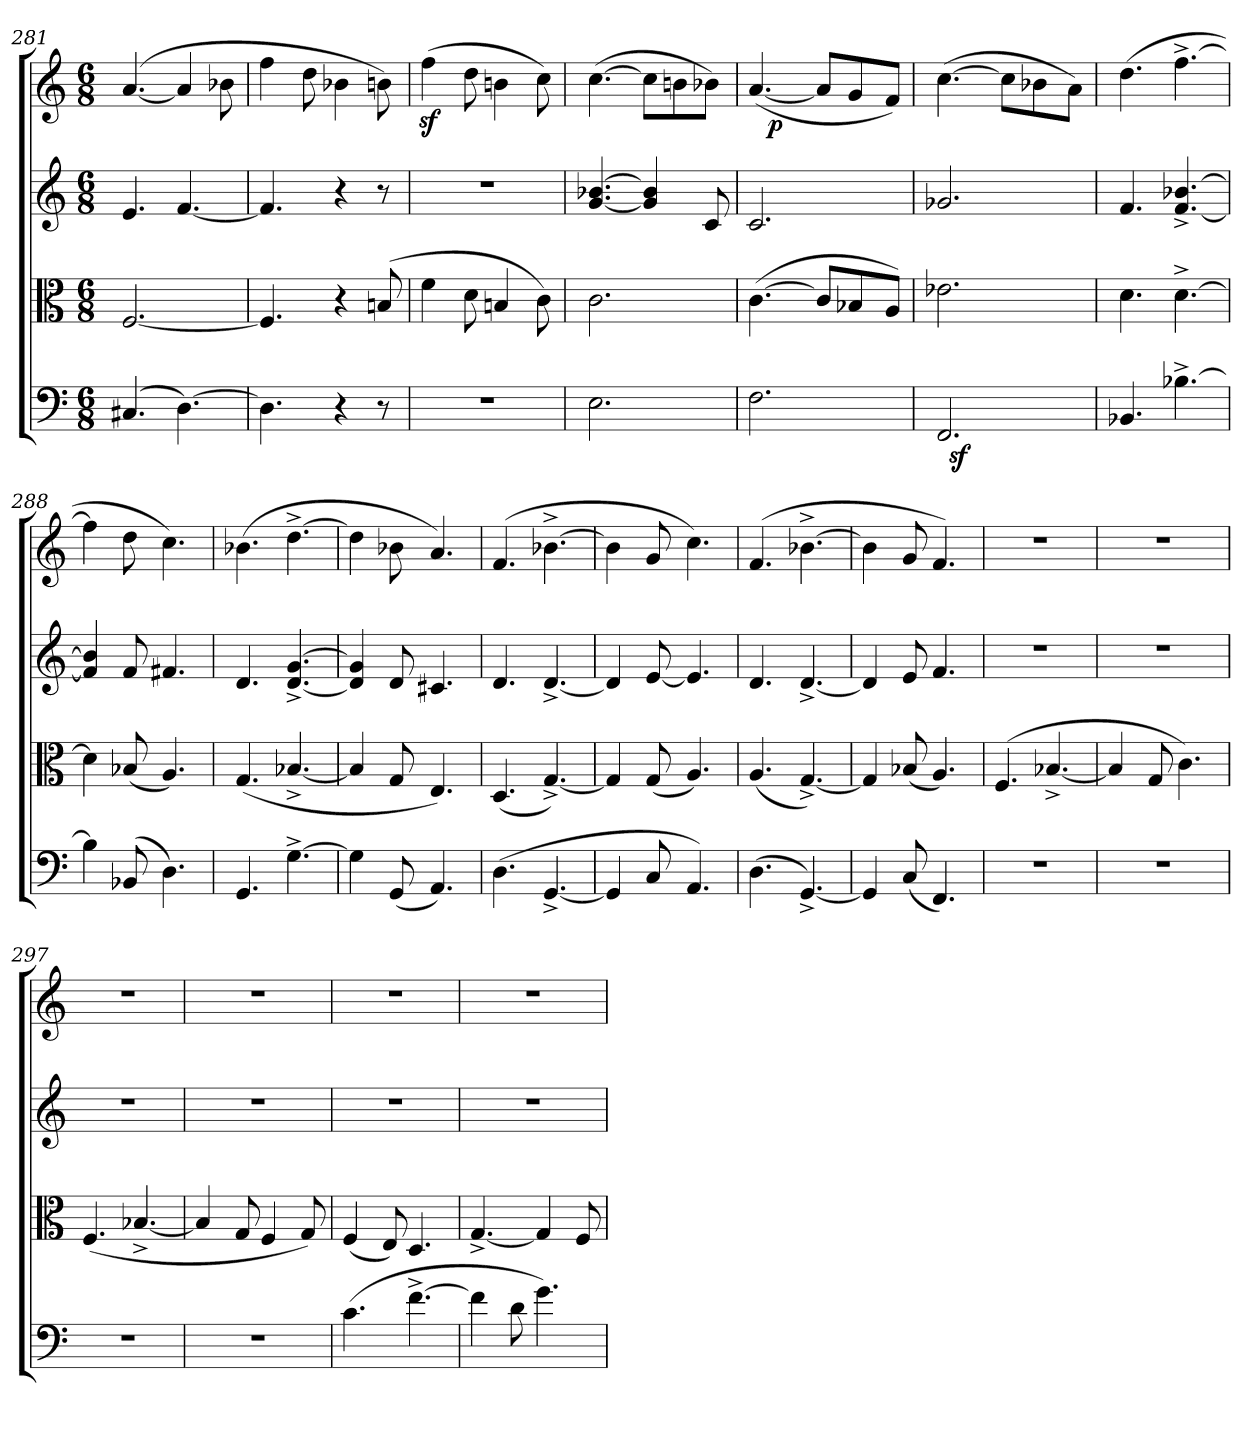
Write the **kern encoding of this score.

**kern	**dynam	**kern	**kern	**kern	**dynam
*part4	*part4	*part3	*part2	*part1	*part1
*staff4	*staff4	*staff3	*staff2	*staff1	*staff1
*clefF4	*	*clefC3	*clefG2	*clefG2	*
*M6/8	*	*M6/8	*M6/8	*M6/8	*
=281	=281	=281	=281	=281	=281
(<4.C#/	.	[2.F/	4.e/	(<[4.a/	.
[4.D\)	.	.	[4.f/	4a/]	.
.	.	.	.	8b-\	.
=282	=282	=282	=282	=282	=282
4.D\]	.	4.F/]	4.f/]	4ff\	.
.	.	.	.	8dd\	.
4r	.	4r	4r	4b-\	.
8r	.	(<8Bn/	8r	8bn\)	.
=283	=283	=283	=283	=283	=283
2.r	.	4f\	2.r	(>4ffz<\	.
.	.	8d\	.	8dd\	.
.	.	4Bn/	.	4bn\	.
.	.	8c\)	.	8cc\)	.
=284	=284	=284	=284	=284	=284
2.E\	.	2.c\	[4.g/ [4.b-/	(>[4.cc\	.
.	.	.	4g]/ 4b-]/	8cc\L]	.
.	.	.	.	8bn\	.
.	.	.	8c/	8b-\J)	.
=285	=285	=285	=285	=285	=285
*	*	*	*	*^	*
2.F\	.	(>[4.c\	2.c/	(<[4.a/	16ryy	.
!	!	!	!	!	!	!LO:DY:b
.	.	.	.	.	2ryy	p
.	.	8c/L]	.	8a/L]	.	.
.	.	8B-/	.	8g/	.	.
.	.	.	.	.	8.ryy	.
.	.	8A/J)	.	8f/J)	.	.
=286	=286	=286	=286	=286	=286	=286
*^	*	*	*	*	*	*
!	!	!	!	!	!LO:TX:b:t=cresc.	!	!
*	*	*	*	*	*v	*v	*
2.FF/	32ryy	.	2.e-\	2.g-/	(>[4.cc\	.
!	!	!LO:DY:b	!	!	!	!
.	2ryy	sf	.	.	.	.
.	.	.	.	.	8cc\L]	.
.	.	.	.	.	8b-\	.
.	8..ryy	.	.	.	.	.
.	.	.	.	.	8a\J)	.
*v	*v	*	*	*	*	*
=287	=287	=287	=287	=287	=287
4.BB-/	.	4.d\	4.f/	(>4.dd\	.
[4.B-^>\	.	[4.d^>\	[4.f^</ [4.b-^</	[4.ff^>\	.
=288	=288	=288	=288	=288	=288
4B-\]	.	4d\]	4f]/ 4b-]/	4ff\]	.
(<8BB-/	.	(<8B-/	8f/	8dd\	.
4.D\)	.	4.A/)	4.f#/	4.cc\)	.
!!LO:LB:g=z
=289	=289	=289	=289	=289	=289
4.GG/	.	(<4.G/	4.d/	(>4.b-\	.
[4.G^>\	.	[4.B-^</	[4.d^</ [4.g^</	[4.dd^>\	.
=290	=290	=290	=290	=290	=290
4G\]	.	4B-/]	4d]/ 4g]/	4dd\]	.
(<8GG/	.	8G/	8d/	8b-\	.
4.AA/)	.	4.E/)	4.c#/	4.a/)	.
=291	=291	=291	=291	=291	=291
(>4.D\	.	(<4.D/	4.d/	(<4.f/	.
[4.GG^</	.	[4.G^</)	[4.d^</	[4.b-^>\	.
=292	=292	=292	=292	=292	=292
4GG/]	.	4G/]	4d/]	4b-\]	.
8C/	.	(<8G/	[8e/	8g/	.
4.AA/)	.	4.A/)	4.e/]	4.cc\)	.
=293	=293	=293	=293	=293	=293
(>4.D\	.	(<4.A/	4.d/	(<4.f/	.
[4.GG^</)	.	[4.G^</)	[4.d^</	[4.b-^>\	.
=294	=294	=294	=294	=294	=294
4GG/]	.	4G/]	4d/]	4b-\]	.
(<8C/	.	(<8B-/	8e/	8g/	.
4.FF/)	.	4.A/)	4.f/	4.f/)	.
=295	=295	=295	=295	=295	=295
2.r	.	(<4.F/	2.r	2.r	.
.	.	[4.B-^</	.	.	.
=296	=296	=296	=296	=296	=296
2.r	.	4B-/]	2.r	2.r	.
.	.	8G/	.	.	.
.	.	4.c\)	.	.	.
=297	=297	=297	=297	=297	=297
2.r	.	(<4.F/	2.r	2.r	.
.	.	[4.B-^</	.	.	.
=298	=298	=298	=298	=298	=298
2.r	.	4B-/]	2.r	2.r	.
.	.	8G/	.	.	.
.	.	4F/	.	.	.
.	.	8G/)	.	.	.
=299	=299	=299	=299	=299	=299
(>4.c\	.	(<4F/	2.r	2.r	.
.	.	8E/)	.	.	.
[4.f^<\	.	4.D/	.	.	.
=300	=300	=300	=300	=300	=300
4f\]	.	[4.G^>/	2.r	2.r	.
8d\	.	.	.	.	.
4.g\)	.	4G/]	.	.	.
.	.	8F/	.	.	.
=	=	=	=	=	=
*-	*-	*-	*-	*-	*-
